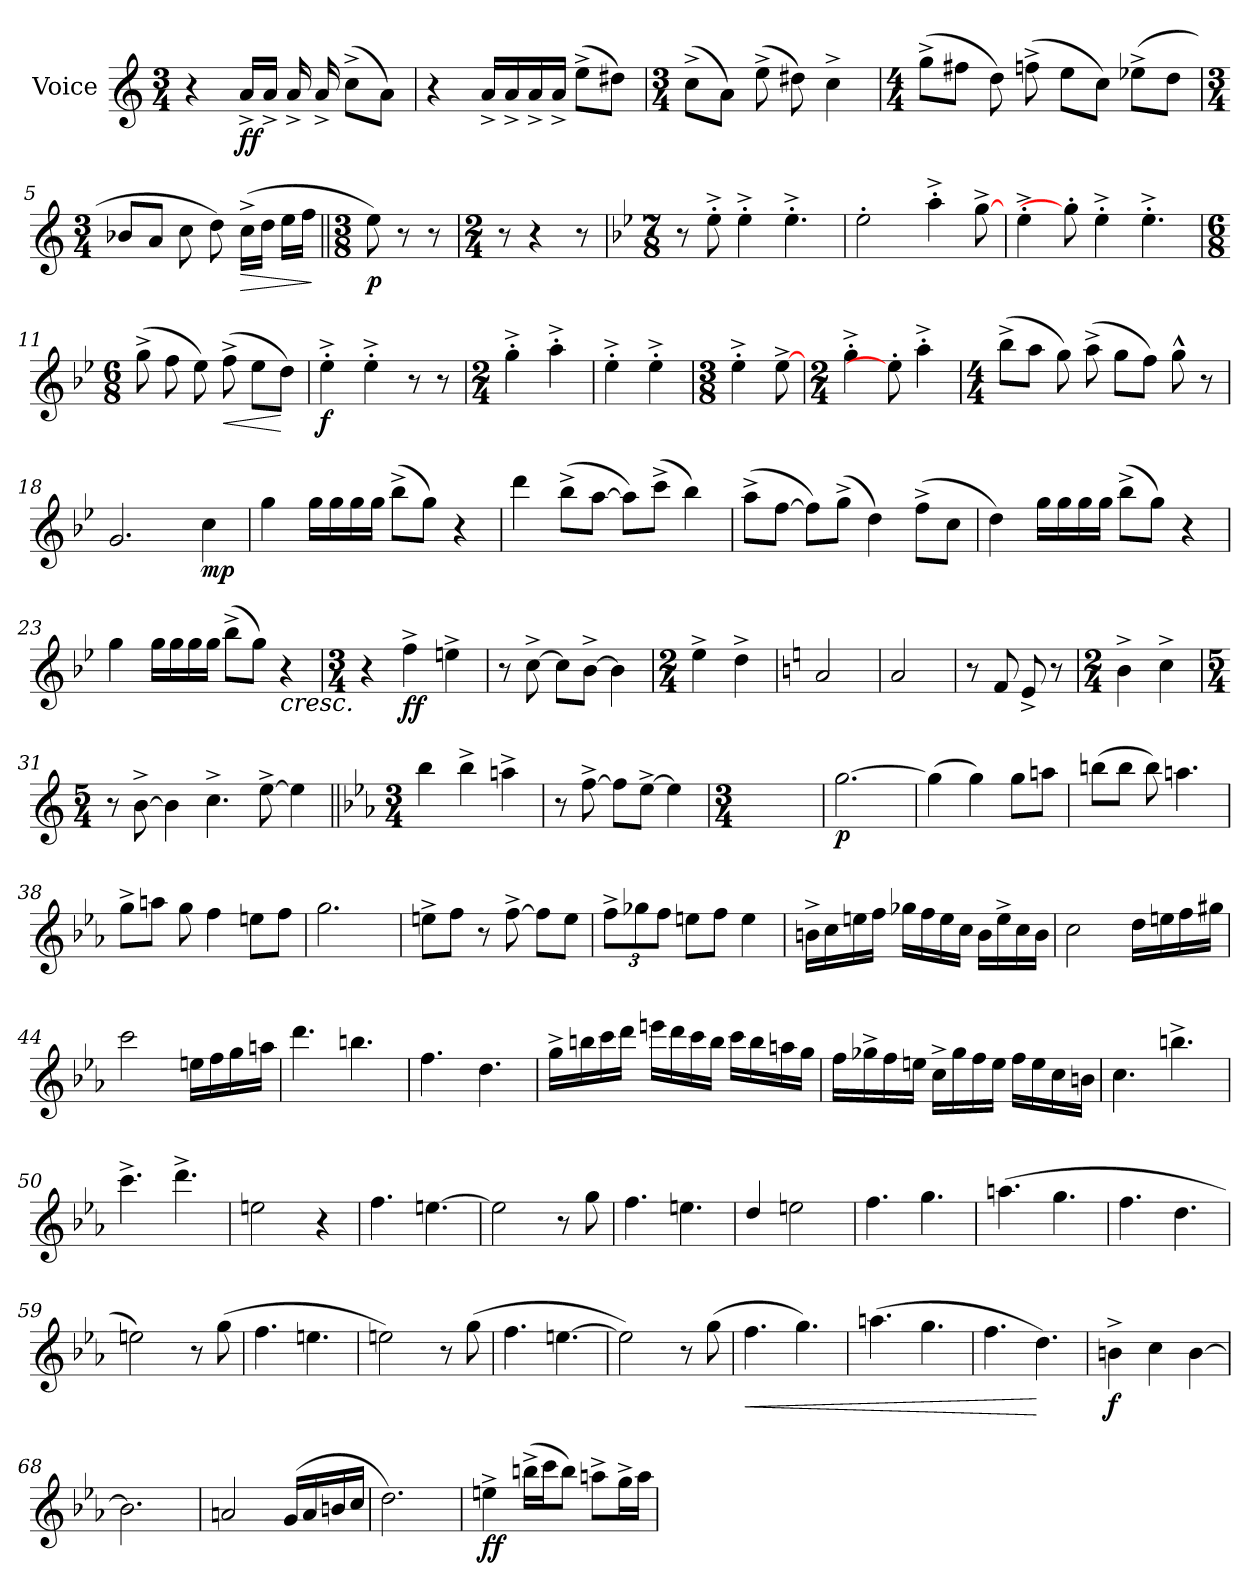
**kern	**dynam
*part1	*part1
*staff1	*staff1
*I"Voice	*
*I'Voice	*
*clefG2	*
*k[]	*
*M3/4	*
=1	=1
4r	.
!	!LO:DY:b
16a^/LL	ff
16a^/JJ	.
16a^/	.
16a^/	.
(>8cc^\L	.
8a\J)	.
=2	=2
4r	.
16a^/LL	.
16a^/	.
16a^/	.
16a^/JJ	.
(>8ee^\L	.
8dd#X\J)	.
=3	=3
*M3/4	*
(>8cc^\L	.
8a\J)	.
(>8ee^\	.
8dd#X\)	.
4cc^\	.
=4	=4
*M4/4	*
(>8gg^\L	.
8ff#X\J	.
8dd\)	.
(>8ffn^\	.
8ee\L	.
8cc\J)	.
(>8ee-X^\L	.
8dd\J	.
=5	=5
*M3/4	*
8b-X/L	.
8a/J	.
8cc\	.
8dd\)	.
!	!LO:HP:b
(>16cc^\LL	>
16dd\JJ	.
16ee\LL	.
16ff\JJ	.
.	]
=6||	=6||
*M3/8	*
!	!LO:DY:b
8ee\)	p
8r	.
8r	.
=7	=7
*M2/4	*
8r	.
4r	.
8r	.
=8	=8
*k[b-e-]	*
*M7/8	*
8r	.
8ee-'^\	.
4ee-'^\	.
4.ee-'^\	.
=9	=9
2ee-'\	.
4aa'^\	.
[8gg^\	.
=10	=10
4ee-'^\	.
8gg'\]	.
4ee-'^\	.
4.ee-'^\	.
=11	=11
*M6/8	*
(>8gg^\	.
8ff\	.
8ee-\)	.
!	!LO:HP:b
(>8ff^\	<
8ee-\L	.
8dd\J)	[
=12	=12
!	!LO:DY:b
4ee-'^\	f
4ee-'^\	.
8r	.
8r	.
=13	=13
*M2/4	*
4gg'^\	.
4aa'^\	.
=14	=14
4ee-'^\	.
4ee-'^\	.
=15	=15
*M3/8	*
4ee-'^\	.
[8ee-^\	.
=16	=16
*M2/4	*
4gg'^\	.
8ee-'\]	.
4aa'^\	.
=17	=17
*M4/4	*
(>8bb-^\L	.
8aa\J	.
8gg\)	.
(>8aa^\	.
8gg\L	.
8ff\J)	.
8gg^^\	.
8r	.
=18	=18
2.g/	.
!	!LO:DY:b
4cc\	mp
=19	=19
4gg\	.
16gg\LL	.
16gg\	.
16gg\	.
16gg\JJ	.
(>8bb-^\L	.
8gg\J)	.
4r	.
=20	=20
4ddd\	.
(>8bb-^\L	.
[8aa\J	.
8aa\L])	.
(>8ccc^\J	.
4bb-\)	.
=21	=21
(>8aa^\L	.
[8ff\J	.
8ff\L])	.
(>8gg^\J	.
4dd\)	.
(>8ff^\L	.
8cc\J	.
=22	=22
4dd\)	.
16gg\LL	.
16gg\	.
16gg\	.
16gg\JJ	.
(>8bb-^\L	.
8gg\J)	.
4r	.
=23	=23
4gg\	.
16gg\LL	.
16gg\	.
16gg\	.
16gg\JJ	.
(>8bb-^\L	.
8gg\J)	.
!	!LO:HP:b
4r	<
=24	=24
*M3/4	*
4r	.
!	!LO:DY:b
4ff^\	ff
4een^\	.
=25	=25
8r	.
[8cc^\	.
8cc\L]	.
[8b-^\J	.
4b-\]	.
=26	=26
*M2/4	*
4ee-^\	.
4dd^\	.
=27	=27
*k[]	*
2a/	.
=28	=28
2a/	.
=29	=29
8r	.
8f/	.
8e^/	.
8r	.
=30	=30
*M2/4	*
4b^\	.
4cc^\	.
=31	=31
*M5/4	*
8r	.
[8b^\	.
4b\]	.
4.cc^\	.
[8ee^\	.
4ee\]	.
=32||	=32||
*k[b-e-a-]	*
*M3/4	*
4bb-\	.
4bb-^\	.
4aan^\	.
=33	=33
8r	.
[8ff^\	.
8ff\L]	.
[8ee-^\J	.
4ee-\]	.
=34	=34
*M3/4	*
2.ryy	.
=35	=35
!	!LO:DY:b
[2.gg\	p
.	[
=36	=36
(>4gg\]	.
4gg\)	.
8gg\L	.
8aan\J	.
=37	=37
(>8bbn\L	.
8bb\J	.
8bb\)	.
4.aan\	.
=38	=38
8gg^\L	.
8aan\J	.
8gg\	.
4ff\	.
8een\L	.
8ff\J	.
=39	=39
2.gg\	.
=40	=40
8een^\L	.
8ff\J	.
8r	.
[8ff^\	.
8ff\L]	.
8ee\J	.
=41	=41
*Xbrackettup	*
12ff^\L	.
12gg-X\	.
12ff\J	.
8een\L	.
8ff\J	.
4ee\	.
=42	=42
16bn^\LL	.
16cc\	.
16een\	.
16ff\JJ	.
16gg-X\LL	.
16ff\	.
16ee\	.
16cc\JJ	.
16b\LL	.
16ee^\	.
16cc\	.
16b\JJ	.
=43	=43
2cc\	.
16dd\LL	.
16een\	.
16ff\	.
16gg#X\JJ	.
=44	=44
2ccc\	.
16een\LL	.
16ff\	.
16gg\	.
16aan\JJ	.
=45	=45
4.ddd\	.
4.bbn\	.
=46	=46
4.ff\	.
4.dd\	.
=47	=47
16gg^\LL	.
16bbn\	.
16ccc\	.
16ddd\JJ	.
16eeen\LL	.
16ddd\	.
16ccc\	.
16bb\JJ	.
16ccc\LL	.
16bb\	.
16aan\	.
16gg\JJ	.
=48	=48
16ff\LL	.
16gg-X^\	.
16ff\	.
16een\JJ	.
16cc^\LL	.
16gg-\	.
16ff\	.
16ee\JJ	.
16ff\LL	.
16ee\	.
16cc\	.
16bn\JJ	.
=49	=49
4.cc\	.
4.bbn^\	.
=50	=50
4.ccc^\	.
4.ddd^\	.
=51	=51
2een\	.
4r	.
=52	=52
4.ff\	.
[4.een\	.
=53	=53
2ee\]	.
8r	.
8gg\	.
=54	=54
4.ff\	.
4.een\	.
=55	=55
4dd/	.
2een\	.
=56	=56
4.ff\	.
4.gg\	.
=57	=57
(>4.aan\	.
4.gg\	.
=58	=58
4.ff\	.
4.dd\	.
=59	=59
2een\)	.
8r	.
(>8gg\	.
=60	=60
4.ff\	.
4.een\	.
=61	=61
2een\)	.
8r	.
(>8gg\	.
=62	=62
4.ff\	.
[4.een\	.
=63	=63
2ee\])	.
8r	.
(>8gg\	.
=64	=64
!	!LO:HP:b
4.ff\	<
4.gg\)	.
=65	=65
(>4.aan\	.
4.gg\	.
=66	=66
4.ff\	.
4.dd\)	[
=67	=67
!	!LO:DY:b
4bn^\	f
4cc\	.
[4b\	.
=68	=68
2.b\]	.
=69	=69
2an/	.
(>16g/LL	.
16a/	.
16bn/	.
16cc/JJ	.
=70	=70
2.dd\)	.
=71	=71
!	!LO:DY:b
4een^\	ff
(>16bbn^\LL	.
16ccc\J	.
8bb\J)	.
8aan^\L	.
16gg^\L	.
16aa\JJ	.
=	=
*-	*-
